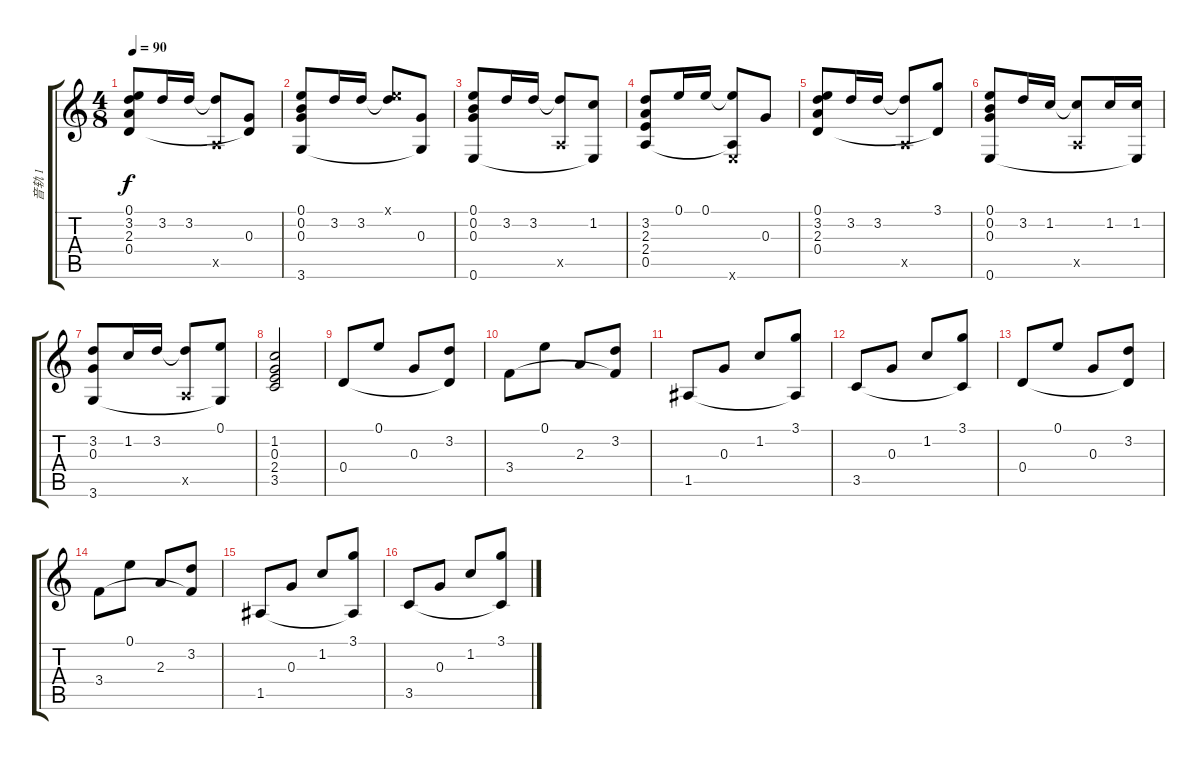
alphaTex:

\track ("音轨 1" "音轨 1") {solo instrument acousticguitarsteel}
\staff {score tabs}
\tuning (E4 B3 G3 D3 A2 E2) {hide}
\ts (4 8)
\tempo 90
\clef g2
\ks c
(0.1 3.2 2.3 0.4).8{dy f} 3.2.16 3.2.16 (3.2{t} 0.5{x}).8 (0.3 0.4{t}).8 |
(0.1 0.2 0.3 3.6).8 3.2.16 3.2.16 (0.1{x} 3.2{t}).8 (0.3 3.6{t}).8 |
(0.1 0.2 0.3 0.6).8 3.2.16 3.2.16 (3.2{t} 0.5{x}).8 (1.2 0.6{t}).8 |
(3.2 2.3 2.4 0.5).8 0.1.16 0.1.16 (0.1{t} 0.5{t} 0.6{x}).8 0.3.8 |
(0.1 3.2 2.3 0.4).8 3.2.16 3.2.16 (3.2{t} 0.5{x}).8 (3.1 0.4{t}).8 |
(0.1 0.2 0.3 0.6).8 3.2.16 1.2.16 (1.2{t} 0.5{x}).8 1.2.16 (1.2 0.6{t}).16 |
(3.2 0.3 3.6).8 1.2.16 3.2.16 (3.2{t} 0.5{x}).8 (0.1 3.6{t}).8 |
(1.2 0.3 2.4 3.5).2 |
0.4.8 0.1.8 0.3.8 (3.2 0.4{t}).8 |
3.4.8 0.1.8 2.3.8 (3.2 3.4{t}).8 |
1.5.8 0.3.8 1.2.8 (3.1 1.5{t}).8 |
3.5.8 0.3.8 1.2.8 (3.1 3.5{t}).8 |
0.4.8 0.1.8 0.3.8 (3.2 0.4{t}).8 |
3.4.8 0.1.8 2.3.8 (3.2 3.4{t}).8 |
1.5.8 0.3.8 1.2.8 (3.1 1.5{t}).8 |
3.5.8 0.3.8 1.2.8 (3.1 3.5{t}).8
